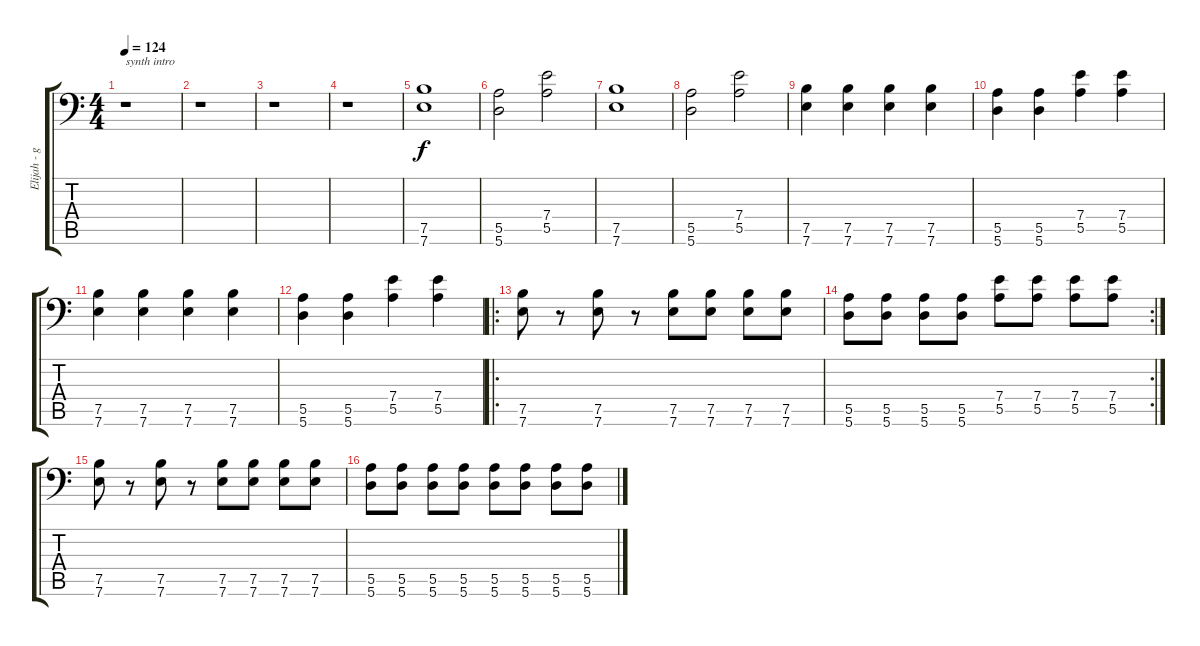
\track ("Elijah - guitar" "Elijah - g") {instrument overdrivenguitar}
\staff {score tabs}
\tuning (B3 Gb3 D3 A2 E2 A1) {hide}
\ts (4 4)
\tempo 124
\clef f4
\ks c
r.1{txt "synth intro" dy f instrument overdrivenguitar} |
r.1 |
r.1 |
r.1 |
(7.5 7.6).1 |
(5.5 5.6).2 (7.4 5.5).2 |
(7.5 7.6).1 |
(5.5 5.6).2 (7.4 5.5).2 |
(7.5 7.6).4 (7.5 7.6).4 (7.5 7.6).4 (7.5 7.6).4 |
(5.5 5.6).4 (5.5 5.6).4 (7.4 5.5).4 (7.4 5.5).4 |
(7.5 7.6).4 (7.5 7.6).4 (7.5 7.6).4 (7.5 7.6).4 |
(5.5 5.6).4 (5.5 5.6).4 (7.4 5.5).4 (7.4 5.5).4 |
\ro
(7.5 7.6).8 r.8 (7.5 7.6).8 r.8 (7.5 7.6).8 (7.5 7.6).8 (7.5 7.6).8 (7.5 7.6).8 |
\rc 2
(5.5 5.6).8 (5.5 5.6).8 (5.5 5.6).8 (5.5 5.6).8 (7.4 5.5).8 (7.4 5.5).8 (7.4 5.5).8 (7.4 5.5).8 |
(7.5 7.6).8 r.8 (7.5 7.6).8 r.8 (7.5 7.6).8 (7.5 7.6).8 (7.5 7.6).8 (7.5 7.6).8 |
(5.5 5.6).8 (5.5 5.6).8 (5.5 5.6).8 (5.5 5.6).8 (5.5 5.6).8 (5.5 5.6).8 (5.5 5.6).8 (5.5 5.6).8
